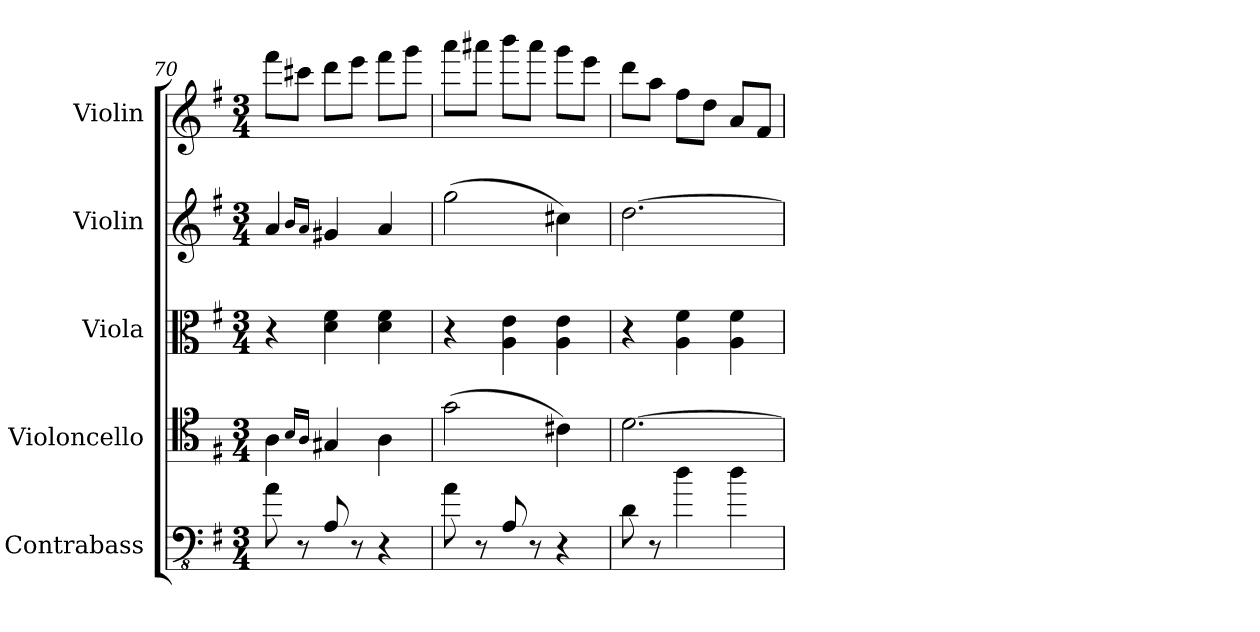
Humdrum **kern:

**kern	**kern	**kern	**kern	**kern
*part5	*part4	*part3	*part2	*part1
*staff5	*staff4	*staff3	*staff2	*staff1
*I"Contrabass	*I"Violoncello	*I"Viola	*I"Violin	*I"Violin
*I'Cb.	*I'Vc.	*I'Vla.	*I'Vln.	*I'Vln.
*clefFv4	*clefC4	*clefC3	*clefG2	*clefG2
*ITrd7c12	*	*	*	*
*k[f#]	*k[f#]	*k[f#]	*k[f#]	*k[f#]
*M3/4	*M3/4	*M3/4	*M3/4	*M3/4
=70	=70	=70	=70	=70
8AA\	4A\	4r	4a/	8fff#\L
8r	.	.	.	8ccc#X\J
.	16qB/LL	.	16qb/LL	.
.	16qA/JJ	.	16qa/JJ	.
8AAA/	4G#X/	4d\ 4f#\	4g#X/	8ddd\L
8r	.	.	.	8eee\J
4r	4A\	4d\ 4f#\	4a/	8fff#\L
.	.	.	.	8ggg\J
!!LO:LB:g=z
=71	=71	=71	=71	=71
*	*	*	*	*MM156
8AA\	(2g\	4r	(2gg\	8aaa\L
8r	.	.	.	8aaa#X\J
8AAA/	.	4A\ 4e\	.	8bbb\L
8r	.	.	.	8aaa#\J
4r	4c#X\)	4A\ 4e\	4cc#X\)	8ggg\L
.	.	.	.	8eee\J
=72	=72	=72	=72	=72
*	*	*	*	*MM207
8DD\	[2.d\	4r	[2.dd\	8ddd\L
8r	.	.	.	8aa\J
4D\	.	4A\ 4f#\	.	8ff#\L
.	.	.	.	8dd\J
4D\	.	4A\ 4f#\	.	8a/L
.	.	.	.	8f#/J
=	=	=	=	=
*-	*-	*-	*-	*-
